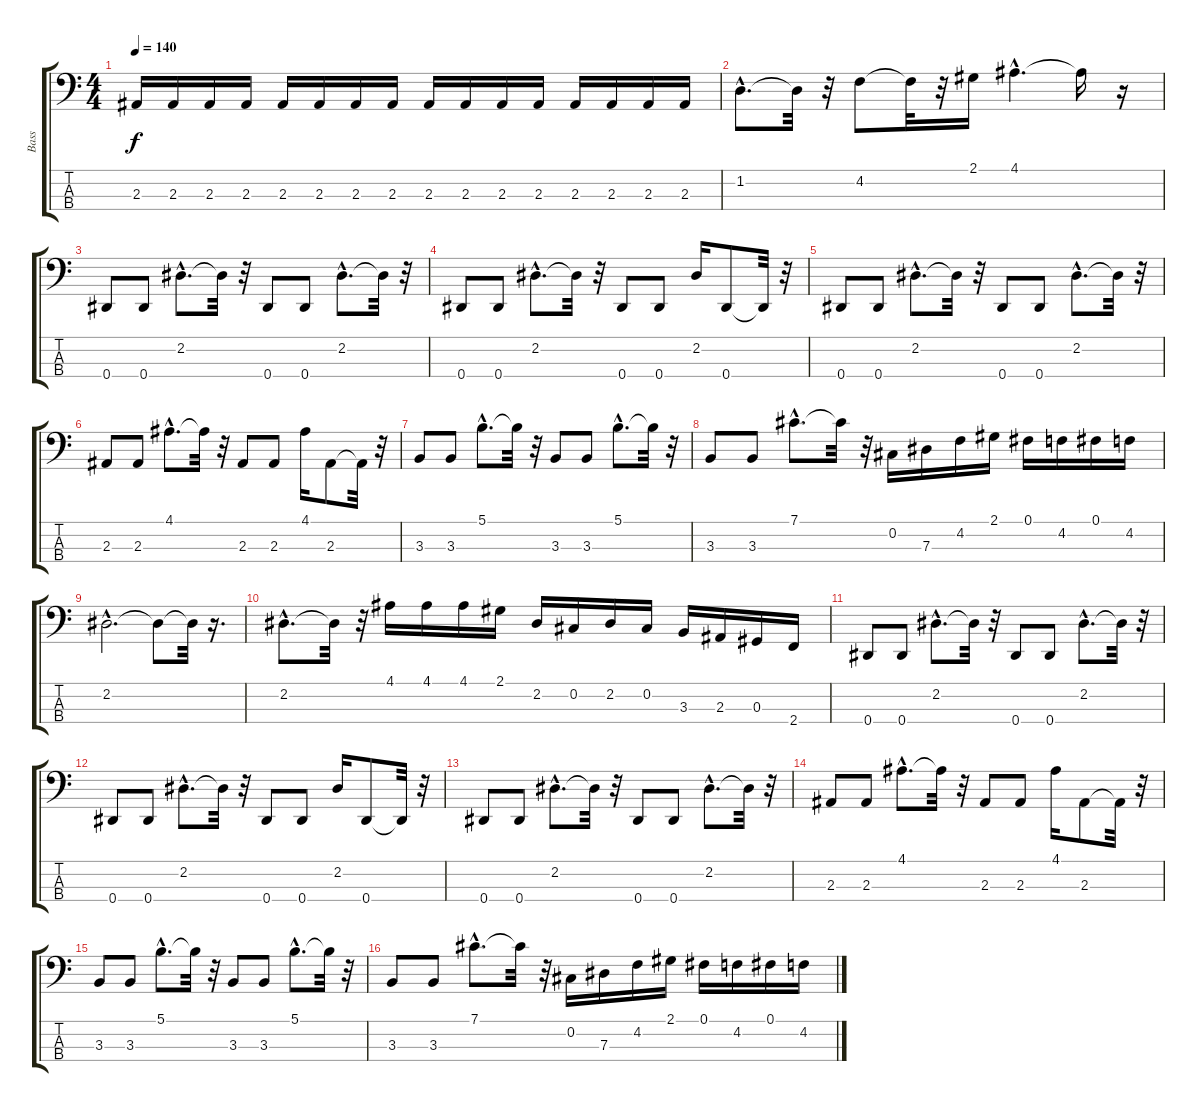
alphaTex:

\track ("Bass" "Bass") {instrument electricbassfinger}
\staff {score tabs}
\tuning (Gb2 Db2 Ab1 Eb1) {hide}
\ts (4 4)
\tempo 140
\clef f4
\ks c
2.3.16{dy f} 2.3.16 2.3.16 2.3.16 2.3.16 2.3.16 2.3.16 2.3.16 2.3.16 2.3.16 2.3.16 2.3.16 2.3.16 2.3.16 2.3.16 2.3.16 |
1.2{hac}.8{d} 1.2{t}.32 r.32 4.2.8 4.2{t}.32 r.32 2.1.16 4.1{hac}.4{d} 4.1{t}.16 r.16 |
0.4.8 0.4.8 2.2{hac}.8{d} 2.2{t}.32 r.32 0.4.8 0.4.8 2.2{hac}.8{d} 2.2{t}.32 r.32 |
0.4.8 0.4.8 2.2{hac}.8{d} 2.2{t}.32 r.32 0.4.8 0.4.8 2.2.16 0.4.8 0.4{t}.32 r.32 |
0.4.8 0.4.8 2.2{hac}.8{d} 2.2{t}.32 r.32 0.4.8 0.4.8 2.2{hac}.8{d} 2.2{t}.32 r.32 |
2.3.8 2.3.8 4.1{hac}.8{d} 4.1{t}.32 r.32 2.3.8 2.3.8 4.1.16 2.3.8 2.3{t}.32 r.32 |
3.3.8 3.3.8 5.1{hac}.8{d} 5.1{t}.32 r.32 3.3.8 3.3.8 5.1{hac}.8{d} 5.1{t}.32 r.32 |
3.3.8 3.3.8 7.1{hac}.8{d} 7.1{t}.32 r.32 0.2.16 7.3.16 4.2.16 2.1.16 0.1.16 4.2.16 0.1.16 4.2.16 |
2.2{hac}.2{d} 2.2{t}.8 2.2{t}.32 r.16{d} |
2.2{hac}.8{d} 2.2{t}.32 r.32 4.1.16 4.1.16 4.1.16 2.1.16 2.2.16 0.2.16 2.2.16 0.2.16 3.3.16 2.3.16 0.3.16 2.4.16 |
0.4.8 0.4.8 2.2{hac}.8{d} 2.2{t}.32 r.32 0.4.8 0.4.8 2.2{hac}.8{d} 2.2{t}.32 r.32 |
0.4.8 0.4.8 2.2{hac}.8{d} 2.2{t}.32 r.32 0.4.8 0.4.8 2.2.16 0.4.8 0.4{t}.32 r.32 |
0.4.8 0.4.8 2.2{hac}.8{d} 2.2{t}.32 r.32 0.4.8 0.4.8 2.2{hac}.8{d} 2.2{t}.32 r.32 |
2.3.8 2.3.8 4.1{hac}.8{d} 4.1{t}.32 r.32 2.3.8 2.3.8 4.1.16 2.3.8 2.3{t}.32 r.32 |
3.3.8 3.3.8 5.1{hac}.8{d} 5.1{t}.32 r.32 3.3.8 3.3.8 5.1{hac}.8{d} 5.1{t}.32 r.32 |
3.3.8 3.3.8 7.1{hac}.8{d} 7.1{t}.32 r.32 0.2.16 7.3.16 4.2.16 2.1.16 0.1.16 4.2.16 0.1.16 4.2.16
